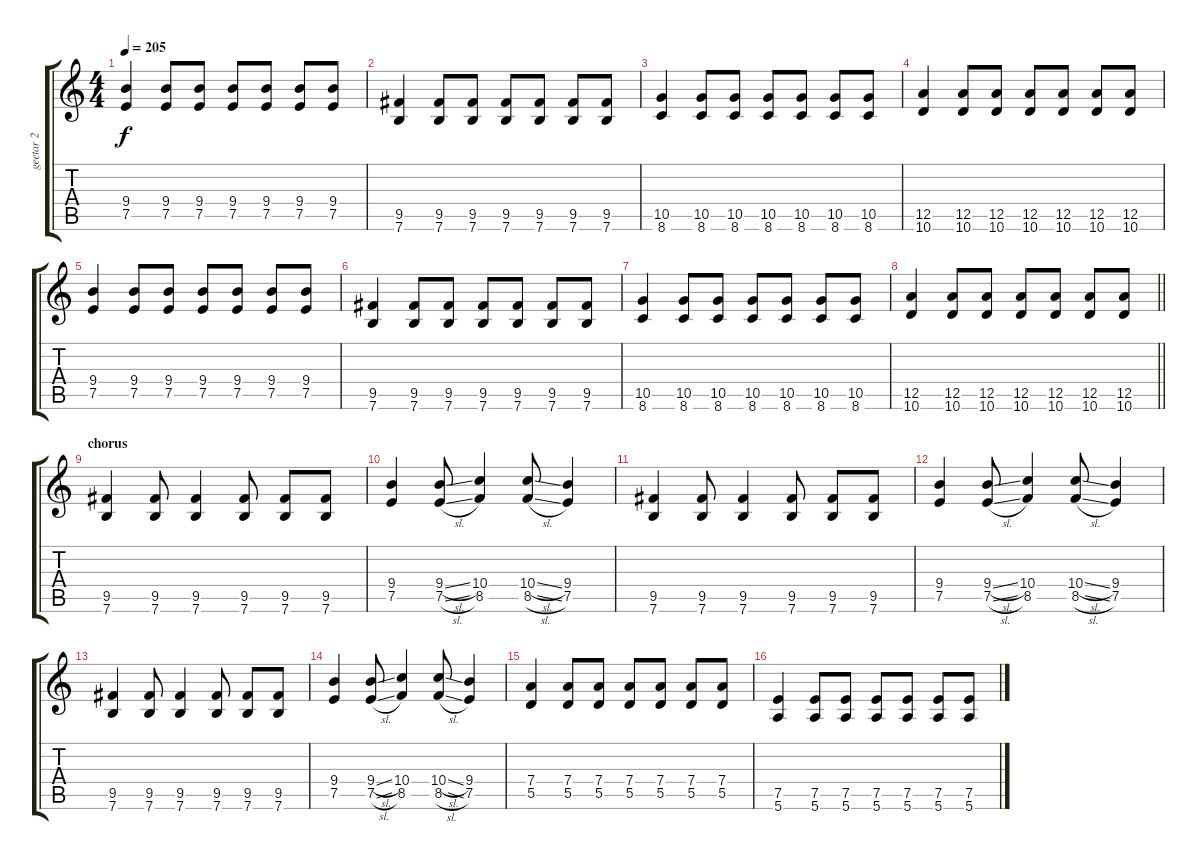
\track ("geetar 2" "geetar 2") {instrument distortionguitar}
\staff {score tabs}
\tuning (E4 B3 G3 D3 A2 E2) {hide}
\ts (4 4)
\tempo 205
\clef g2
\ks c
(9.4 7.5).4{dy f} (9.4 7.5).8 (9.4 7.5).8 (9.4 7.5).8 (9.4 7.5).8 (9.4 7.5).8 (9.4 7.5).8 |
(9.5 7.6).4 (9.5 7.6).8 (9.5 7.6).8 (9.5 7.6).8 (9.5 7.6).8 (9.5 7.6).8 (9.5 7.6).8 |
(10.5 8.6).4 (10.5 8.6).8 (10.5 8.6).8 (10.5 8.6).8 (10.5 8.6).8 (10.5 8.6).8 (10.5 8.6).8 |
(12.5 10.6).4 (12.5 10.6).8 (12.5 10.6).8 (12.5 10.6).8 (12.5 10.6).8 (12.5 10.6).8 (12.5 10.6).8 |
(9.4 7.5).4 (9.4 7.5).8 (9.4 7.5).8 (9.4 7.5).8 (9.4 7.5).8 (9.4 7.5).8 (9.4 7.5).8 |
(9.5 7.6).4 (9.5 7.6).8 (9.5 7.6).8 (9.5 7.6).8 (9.5 7.6).8 (9.5 7.6).8 (9.5 7.6).8 |
(10.5 8.6).4 (10.5 8.6).8 (10.5 8.6).8 (10.5 8.6).8 (10.5 8.6).8 (10.5 8.6).8 (10.5 8.6).8 |
\barLineRight lightlight
(12.5 10.6).4 (12.5 10.6).8 (12.5 10.6).8 (12.5 10.6).8 (12.5 10.6).8 (12.5 10.6).8 (12.5 10.6).8 |
\section ("" "chorus")
(9.5 7.6).4 (9.5 7.6).8 (9.5 7.6).4 (9.5 7.6).8 (9.5 7.6).8 (9.5 7.6).8 |
(9.4 7.5).4 (9.4{sl} 7.5{sl}).8 (10.4 8.5).4 (10.4{sl} 8.5{sl}).8 (9.4 7.5).4 |
(9.5 7.6).4 (9.5 7.6).8 (9.5 7.6).4 (9.5 7.6).8 (9.5 7.6).8 (9.5 7.6).8 |
(9.4 7.5).4 (9.4{sl} 7.5{sl}).8 (10.4 8.5).4 (10.4{sl} 8.5{sl}).8 (9.4 7.5).4 |
(9.5 7.6).4 (9.5 7.6).8 (9.5 7.6).4 (9.5 7.6).8 (9.5 7.6).8 (9.5 7.6).8 |
(9.4 7.5).4 (9.4{sl} 7.5{sl}).8 (10.4 8.5).4 (10.4{sl} 8.5{sl}).8 (9.4 7.5).4 |
(7.4 5.5).4 (7.4 5.5).8 (7.4 5.5).8 (7.4 5.5).8 (7.4 5.5).8 (7.4 5.5).8 (7.4 5.5).8 |
(7.5 5.6).4 (7.5 5.6).8 (7.5 5.6).8 (7.5 5.6).8 (7.5 5.6).8 (7.5 5.6).8 (7.5 5.6).8
